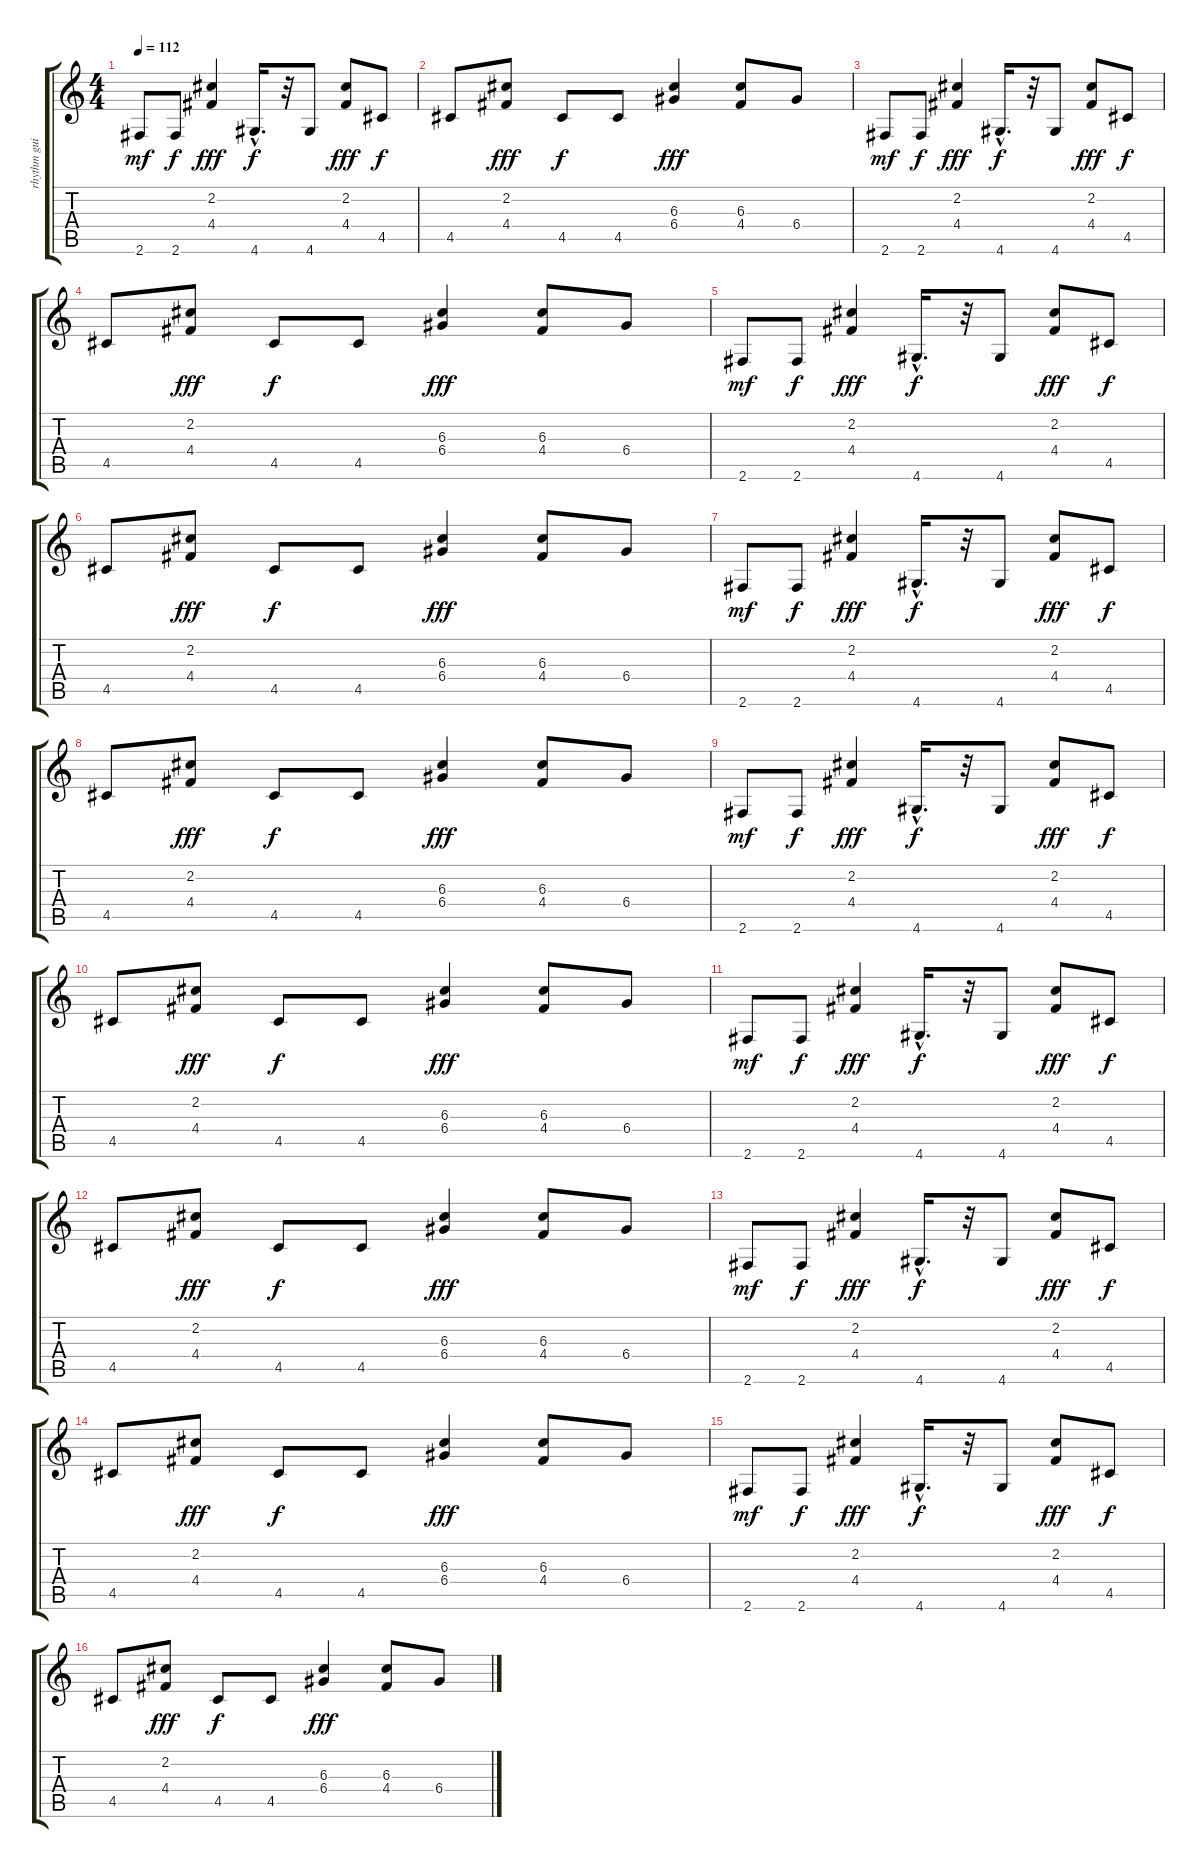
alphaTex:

\track ("rhythm guitar" "rhythm gui") {instrument electricguitarmuted}
\staff {score tabs}
\tuning (E4 B3 G3 D3 A2 E2) {hide}
\ts (4 4)
\tempo 112
\clef g2
\ks c
2.6.8{dy mf} 2.6.8{dy f} (2.2 4.4).4{dy fff} 4.6{hac}.16{d dy f} r.32 4.6.8 (2.2 4.4).8{dy fff} 4.5.8{dy f} |
4.5.8 (2.2 4.4).8{dy fff} 4.5.8{dy f} 4.5.8 (6.3 6.4).4{dy fff} (6.3 4.4).8 6.4.8 |
2.6.8{dy mf} 2.6.8{dy f} (2.2 4.4).4{dy fff} 4.6{hac}.16{d dy f} r.32 4.6.8 (2.2 4.4).8{dy fff} 4.5.8{dy f} |
4.5.8 (2.2 4.4).8{dy fff} 4.5.8{dy f} 4.5.8 (6.3 6.4).4{dy fff} (6.3 4.4).8 6.4.8 |
2.6.8{dy mf} 2.6.8{dy f} (2.2 4.4).4{dy fff} 4.6{hac}.16{d dy f} r.32 4.6.8 (2.2 4.4).8{dy fff} 4.5.8{dy f} |
4.5.8 (2.2 4.4).8{dy fff} 4.5.8{dy f} 4.5.8 (6.3 6.4).4{dy fff} (6.3 4.4).8 6.4.8 |
2.6.8{dy mf} 2.6.8{dy f} (2.2 4.4).4{dy fff} 4.6{hac}.16{d dy f} r.32 4.6.8 (2.2 4.4).8{dy fff} 4.5.8{dy f} |
4.5.8 (2.2 4.4).8{dy fff} 4.5.8{dy f} 4.5.8 (6.3 6.4).4{dy fff} (6.3 4.4).8 6.4.8 |
2.6.8{dy mf} 2.6.8{dy f} (2.2 4.4).4{dy fff} 4.6{hac}.16{d dy f} r.32 4.6.8 (2.2 4.4).8{dy fff} 4.5.8{dy f} |
4.5.8 (2.2 4.4).8{dy fff} 4.5.8{dy f} 4.5.8 (6.3 6.4).4{dy fff} (6.3 4.4).8 6.4.8 |
2.6.8{dy mf} 2.6.8{dy f} (2.2 4.4).4{dy fff} 4.6{hac}.16{d dy f} r.32 4.6.8 (2.2 4.4).8{dy fff} 4.5.8{dy f} |
4.5.8 (2.2 4.4).8{dy fff} 4.5.8{dy f} 4.5.8 (6.3 6.4).4{dy fff} (6.3 4.4).8 6.4.8 |
2.6.8{dy mf} 2.6.8{dy f} (2.2 4.4).4{dy fff} 4.6{hac}.16{d dy f} r.32 4.6.8 (2.2 4.4).8{dy fff} 4.5.8{dy f} |
4.5.8 (2.2 4.4).8{dy fff} 4.5.8{dy f} 4.5.8 (6.3 6.4).4{dy fff} (6.3 4.4).8 6.4.8 |
2.6.8{dy mf} 2.6.8{dy f} (2.2 4.4).4{dy fff} 4.6{hac}.16{d dy f} r.32 4.6.8 (2.2 4.4).8{dy fff} 4.5.8{dy f} |
4.5.8 (2.2 4.4).8{dy fff} 4.5.8{dy f} 4.5.8 (6.3 6.4).4{dy fff} (6.3 4.4).8 6.4.8
